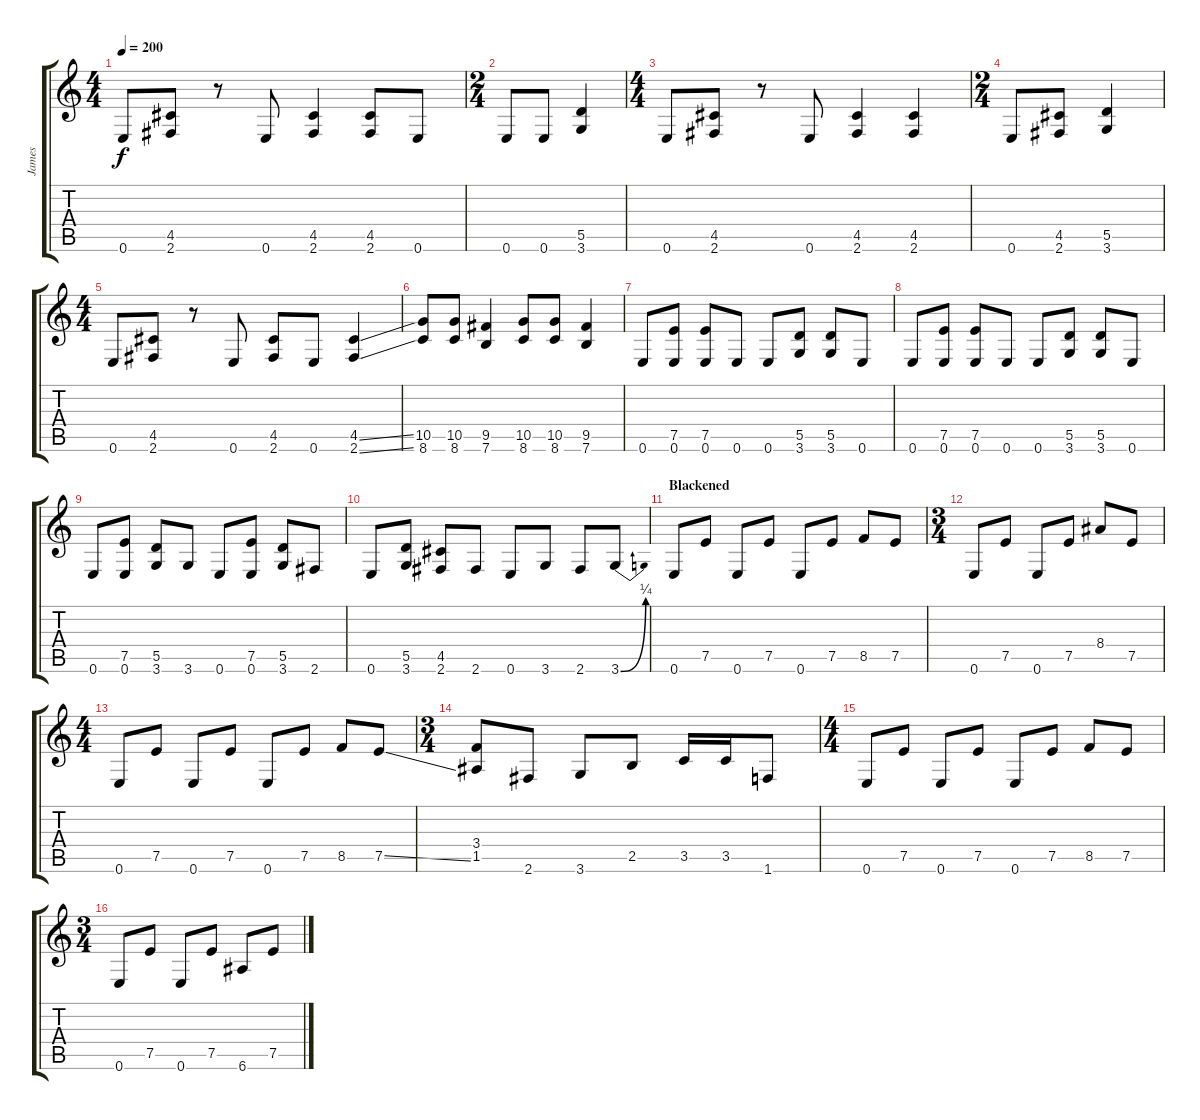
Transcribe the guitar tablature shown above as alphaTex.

\track ("James" "James") {instrument distortionguitar}
\staff {score tabs}
\tuning (E4 B3 G3 D3 A2 E2) {hide}
\ts (4 4)
\tempo 200
\clef g2
\ks c
0.6.8{dy f} (4.5 2.6).8 r.8 0.6.8 (4.5 2.6).4 (4.5 2.6).8 0.6.8 |
\ts (2 4)
0.6.8 0.6.8 (5.5 3.6).4 |
\ts (4 4)
0.6.8 (4.5 2.6).8 r.8 0.6.8 (4.5 2.6).4 (4.5 2.6).4 |
\ts (2 4)
0.6.8 (4.5 2.6).8 (5.5 3.6).4 |
\ts (4 4)
0.6.8 (4.5 2.6).8 r.8 0.6.8 (4.5 2.6).8 0.6.8 (4.5{ss} 2.6{ss}).4 |
(10.5 8.6).8 (10.5 8.6).8 (9.5 7.6).4 (10.5 8.6).8 (10.5 8.6).8 (9.5 7.6).4 |
0.6.8 (7.5 0.6).8 (7.5 0.6).8 0.6.8 0.6.8 (5.5 3.6).8 (5.5 3.6).8 0.6.8 |
0.6.8 (7.5 0.6).8 (7.5 0.6).8 0.6.8 0.6.8 (5.5 3.6).8 (5.5 3.6).8 0.6.8 |
0.6.8 (7.5 0.6).8 (5.5 3.6).8 3.6.8 0.6.8 (7.5 0.6).8 (5.5 3.6).8 2.6.8 |
0.6.8 (5.5 3.6).8 (4.5 2.6).8 2.6.8 0.6.8 3.6.8 2.6.8 3.6{be (bend 0 0 60 1)}.8 |
\section ("" "Blackened")
0.6.8 7.5.8 0.6.8 7.5.8 0.6.8 7.5.8 8.5.8 7.5.8 |
\ts (3 4)
0.6.8 7.5.8 0.6.8 7.5.8 8.4.8 7.5.8 |
\ts (4 4)
0.6.8 7.5.8 0.6.8 7.5.8 0.6.8 7.5.8 8.5.8 7.5{ss}.8 |
\ts (3 4)
(3.4 1.5).8 2.6.8 3.6.8 2.5.8 3.5.16 3.5.16 1.6.8 |
\ts (4 4)
0.6.8 7.5.8 0.6.8 7.5.8 0.6.8 7.5.8 8.5.8 7.5.8 |
\ts (3 4)
0.6.8 7.5.8 0.6.8 7.5.8 6.6.8 7.5.8
